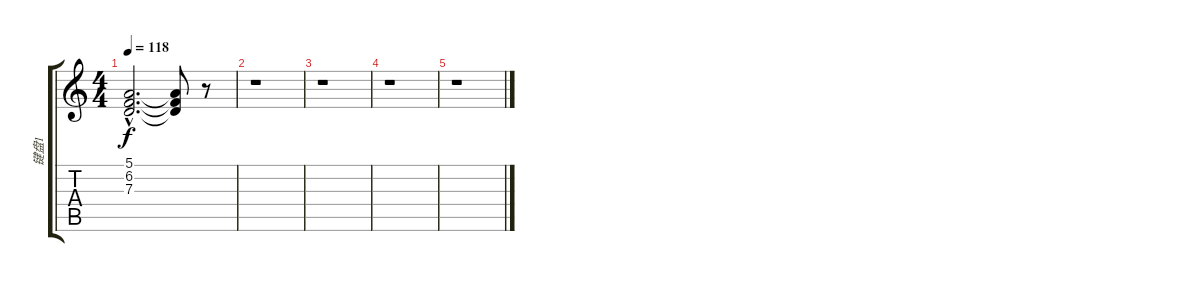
\track ("键盘1" "键盘1") {instrument stringensemble1}
\staff {score tabs}
\tuning (E4 B3 G3 D3 A2 E2) {hide}
\ts (4 4)
\tempo 118
\clef g2
\ks c
(5.1{hac t} 6.2{hac t} 7.3{hac t}).2{d dy f} (5.1{t} 6.2{t} 7.3{t}).8 r.8 |
r.1 |
r.1 |
r.1 |
r.1
